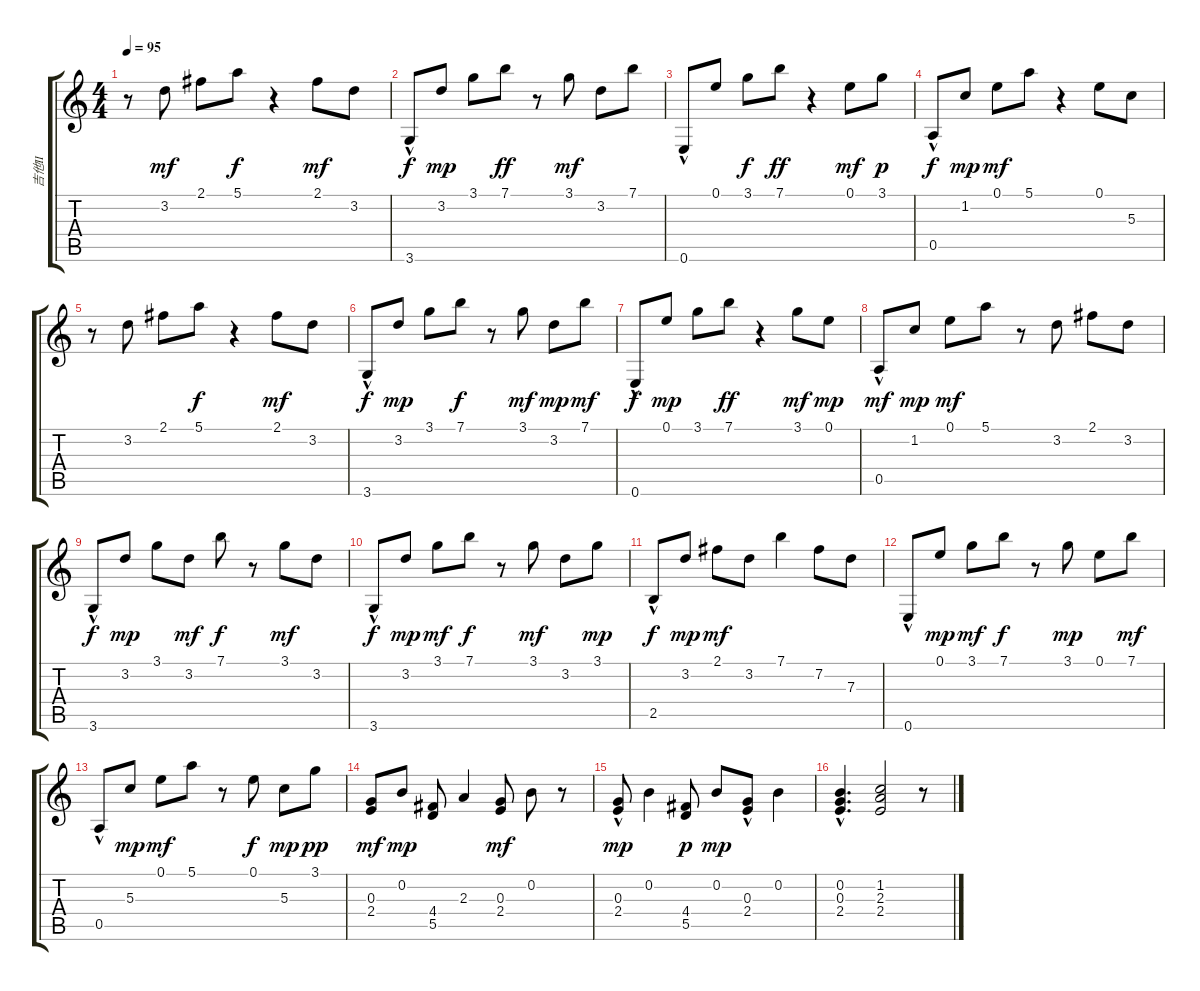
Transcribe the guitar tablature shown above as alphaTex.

\track ("吉他II" "吉他II") {instrument electricguitarclean}
\staff {score tabs}
\tuning (E4 B3 G3 D3 A2 E2) {hide}
\ts (4 4)
\tempo 95
\clef g2
\ks c
r.8{dy mf} 3.2.8 2.1.8 5.1.8{dy f} r.4 2.1.8{dy mf} 3.2.8 |
3.6{hac}.8{dy f} 3.2.8{dy mp} 3.1.8 7.1.8{dy ff} r.8 3.1.8{dy mf} 3.2.8 7.1.8 |
0.6{hac}.8 0.1.8 3.1.8{dy f} 7.1.8{dy ff} r.4 0.1.8{dy mf} 3.1.8{dy p} |
0.5{hac}.8{dy f} 1.2.8{dy mp} 0.1.8{dy mf} 5.1.8 r.4 0.1.8 5.3.8 |
r.8 3.2.8 2.1.8 5.1.8{dy f} r.4 2.1.8{dy mf} 3.2.8 |
3.6{hac}.8{dy f} 3.2.8{dy mp} 3.1.8 7.1.8{dy f} r.8 3.1.8{dy mf} 3.2.8{dy mp} 7.1.8{dy mf} |
0.6{hac}.8{dy f} 0.1.8{dy mp} 3.1.8 7.1.8{dy ff} r.4 3.1.8{dy mf} 0.1.8{dy mp} |
0.5{hac}.8{dy mf} 1.2.8{dy mp} 0.1.8{dy mf} 5.1.8 r.8 3.2.8 2.1.8 3.2.8 |
3.6{hac}.8{dy f} 3.2.8{dy mp} 3.1.8 3.2.8{dy mf} 7.1.8{dy f} r.8 3.1.8{dy mf} 3.2.8 |
3.6{hac}.8{dy f} 3.2.8{dy mp} 3.1.8{dy mf} 7.1.8{dy f} r.8 3.1.8{dy mf} 3.2.8 3.1.8{dy mp} |
2.5{hac}.8{dy f} 3.2.8{dy mp} 2.1.8{dy mf} 3.2.8 7.1.4 7.2.8 7.3.8 |
0.6{hac}.8 0.1.8{dy mp} 3.1.8{dy mf} 7.1.8{dy f} r.8 3.1.8{dy mp} 0.1.8 7.1.8{dy mf} |
0.5{hac}.8 5.3.8{dy mp} 0.1.8{dy mf} 5.1.8 r.8 0.1.8{dy f} 5.3.8{dy mp} 3.1.8{dy pp} |
(0.3 2.4).8{dy mf} 0.2.8{dy mp} (4.4 5.5).8 2.3.4 (0.3 2.4).8{dy mf} 0.2.8 r.8 |
(0.3{hac} 2.4).8{dy mp} 0.2.4 (4.4 5.5).8{dy p} 0.2.8{dy mp} (0.3{hac} 2.4{hac}).8 0.2.4 |
(0.2{hac} 0.3{hac} 2.4{hac}).4{d} (1.2 2.3 2.4).2 r.8
